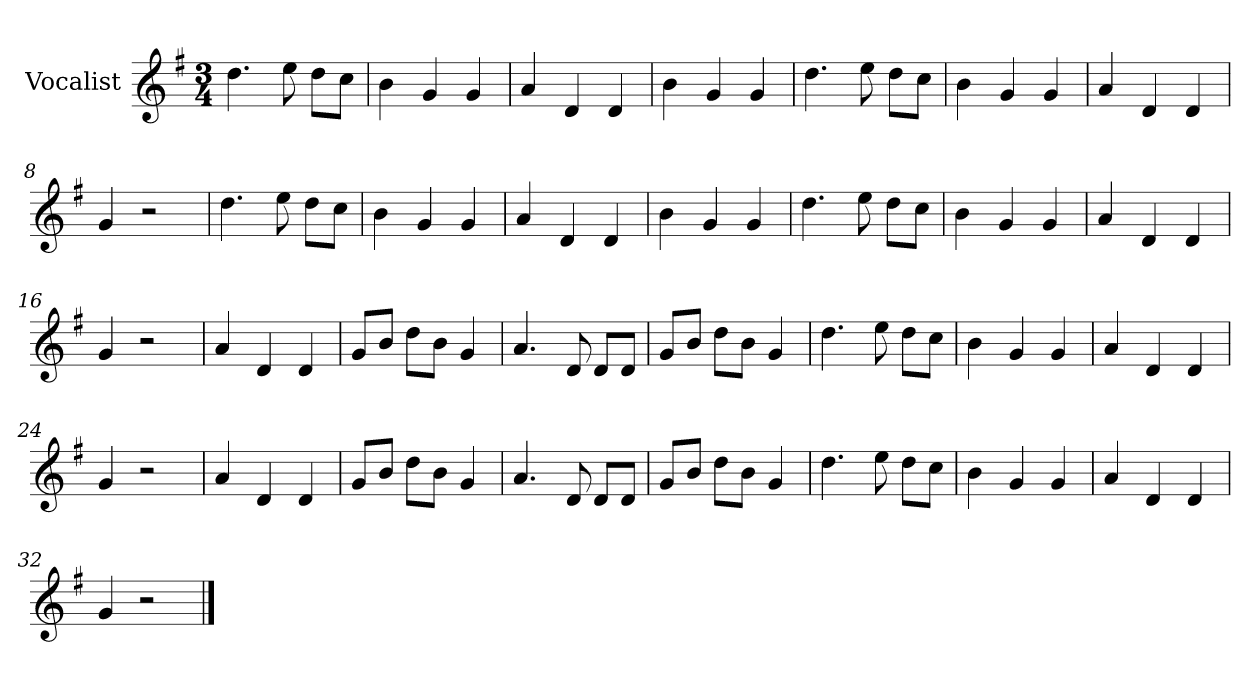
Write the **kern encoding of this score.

**kern
*part1
*staff1
*I"Vocalist
*k[f#]
*G:
*M3/4
=1
4.dd
8ee
8ddL
8ccJ
=2
4b
4g
4g
=3
4a
4d
4d
=4
4b
4g
4g
=5
4.dd
8ee
8ddL
8ccJ
=6
4b
4g
4g
=7
4a
4d
4d
=8
4g
2r
=9
4.dd
8ee
8ddL
8ccJ
=10
4b
4g
4g
=11
4a
4d
4d
=12
4b
4g
4g
=13
4.dd
8ee
8ddL
8ccJ
=14
4b
4g
4g
=15
4a
4d
4d
=16
4g
2r
=17
4a
4d
4d
=18
8gL
8bJ
8ddL
8bJ
4g
=19
4.a
8d
8dL
8dJ
=20
8gL
8bJ
8ddL
8bJ
4g
=21
4.dd
8ee
8ddL
8ccJ
=22
4b
4g
4g
=23
4a
4d
4d
=24
4g
2r
=25
4a
4d
4d
=26
8gL
8bJ
8ddL
8bJ
4g
=27
4.a
8d
8dL
8dJ
=28
8gL
8bJ
8ddL
8bJ
4g
=29
4.dd
8ee
8ddL
8ccJ
=30
4b
4g
4g
=31
4a
4d
4d
=32
4g
2r
==
*-
